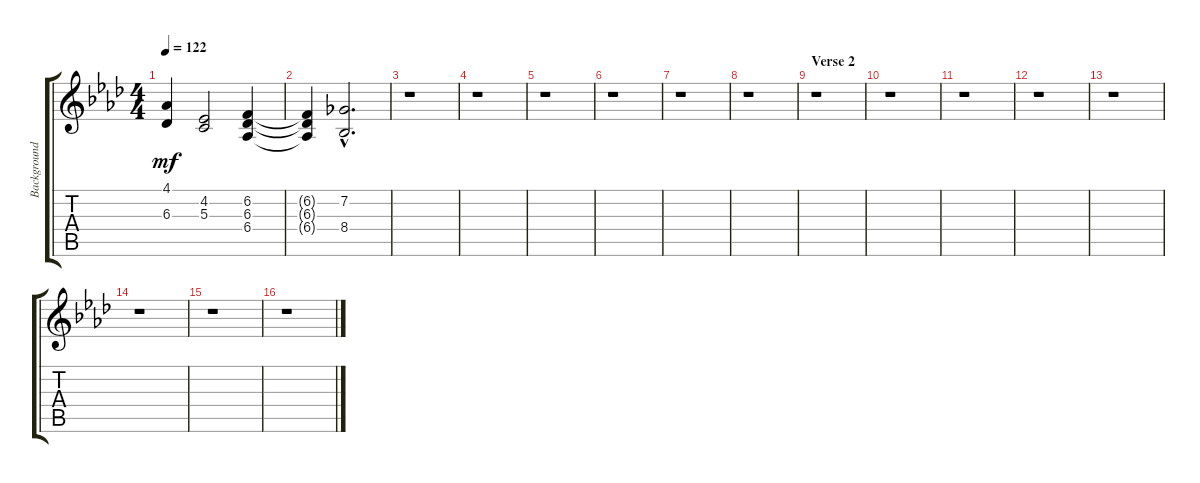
\track ("Background Vocals" "Background") {instrument choiraahs}
\staff {score tabs}
\tuning (E4 B3 G3 D3 A2 E2) {hide}
\ts (4 4)
\tempo 122
\clef g2
\ks ab
(4.1{t} 6.3{t}).4{dy mf} (4.2 5.3).2 (6.2 6.3 6.4).4 |
(6.2{t} 6.3{t} 6.4{t}).4 (7.2{hac} 8.4{hac}).2{d} |
r.1 |
r.1 |
r.1 |
r.1 |
r.1 |
r.1 |
\section ("" "Verse 2")
r.1 |
r.1 |
r.1 |
r.1 |
r.1 |
r.1 |
r.1 |
r.1
